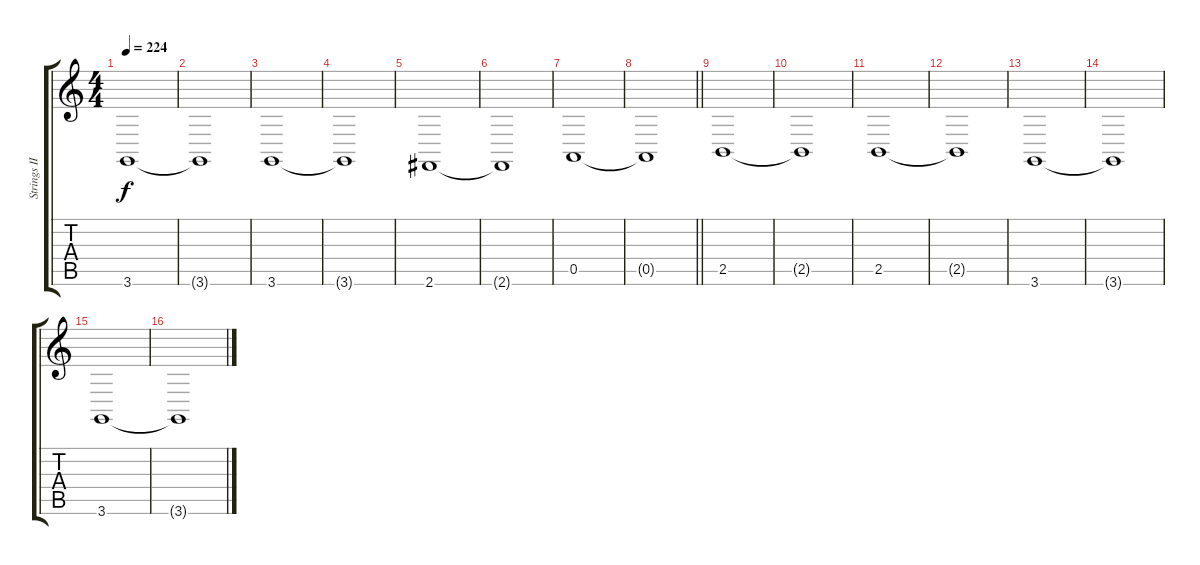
\track ("Strings II" "Strings II") {instrument stringensemble1}
\staff {score tabs}
\tuning (E4 B3 G3 D3 A2 E2) {hide}
\ts (4 4)
\tempo 224
\clef g2
\ks c
3.6.1{dy f} |
3.6{t}.1 |
3.6.1{volume 8} |
3.6{t}.1 |
2.6.1 |
2.6{t}.1 |
0.5.1 |
\barLineRight lightlight
0.5{t}.1 |
2.5.1{volume 6} |
2.5{t}.1 |
2.5.1{volume 4} |
2.5{t}.1 |
3.6.1 |
3.6{t}.1 |
3.6.1{volume 0} |
3.6{t}.1
